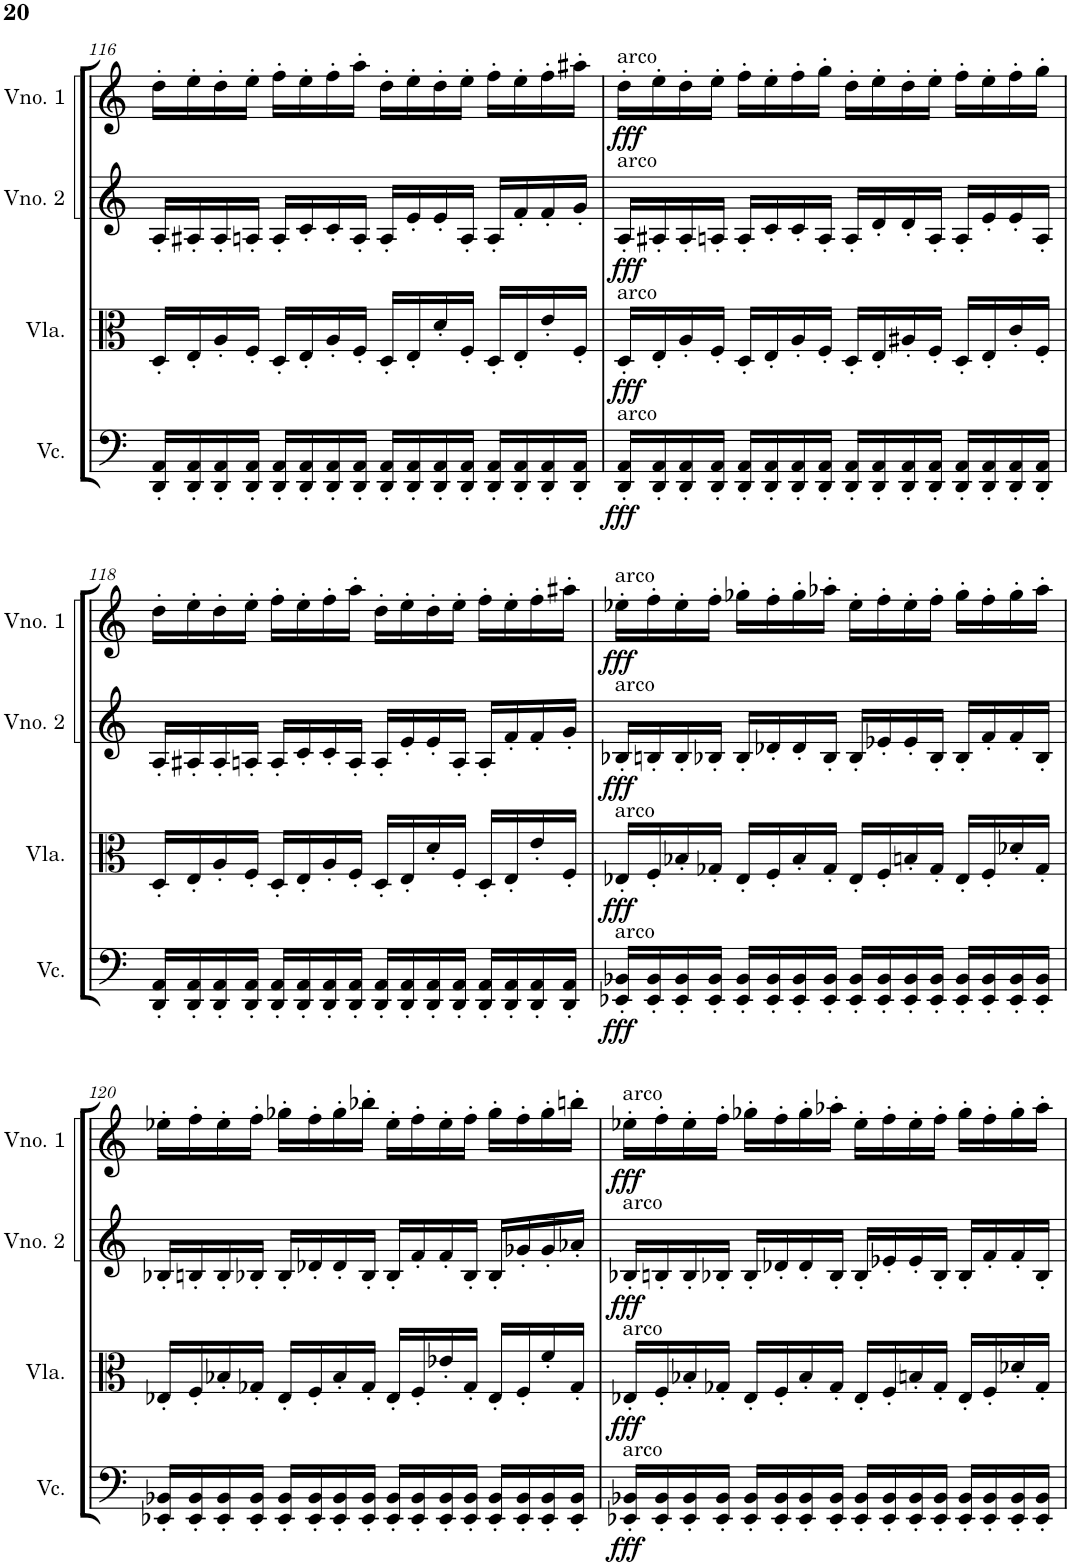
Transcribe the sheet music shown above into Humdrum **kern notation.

**kern	**dynam	**kern	**dynam	**kern	**dynam	**kern	**dynam
*part4	*part4	*part3	*part3	*part2	*part2	*part1	*part1
*staff4	*staff4	*staff3	*staff3	*staff2	*staff2	*staff1	*staff1
*I"Violoncelo	*	*I"Viola	*	*I"Violino 2	*	*I"Violino 1	*
*I'Vc.	*	*I'Vla.	*	*I'Vno. 2	*	*I'Vno. 1	*
!!LO:PB:g=z
*clefF4	*	*clefC3	*	*clefG2	*	*clefG2	*
*k[]	*	*k[]	*	*k[]	*	*k[]	*
*M4/4	*	*M4/4	*	*M4/4	*	*M4/4	*
=116	=116	=116	=116	=116	=116	=116	=116
16DD/' 16AA/'LL	.	16D'/LL	.	16A'/LL	.	16dd'\LL	.
16DD/' 16AA/'	.	16E'/	.	16A#X'/	.	16ee'\	.
16DD/' 16AA/'	.	16A'/	.	16A#'/	.	16dd'\	.
16DD/' 16AA/'JJ	.	16F'/JJ	.	16An'/JJ	.	16ee'\JJ	.
16DD/' 16AA/'LL	.	16D'/LL	.	16A'/LL	.	16ff'\LL	.
16DD/' 16AA/'	.	16E'/	.	16c'/	.	16ee'\	.
16DD/' 16AA/'	.	16A'/	.	16c'/	.	16ff'\	.
16DD/' 16AA/'JJ	.	16F'/JJ	.	16A'/JJ	.	16aa'\JJ	.
16DD/' 16AA/'LL	.	16D'/LL	.	16A'/LL	.	16dd'\LL	.
16DD/' 16AA/'	.	16E'/	.	16e'/	.	16ee'\	.
16DD/' 16AA/'	.	16d'/	.	16e'/	.	16dd'\	.
16DD/' 16AA/'JJ	.	16F'/JJ	.	16A'/JJ	.	16ee'\JJ	.
16DD/' 16AA/'LL	.	16D'/LL	.	16A'/LL	.	16ff'\LL	.
16DD/' 16AA/'	.	16E'/	.	16f'/	.	16ee'\	.
16DD/' 16AA/'	.	16e'/	.	16f'/	.	16ff'\	.
16DD/' 16AA/'JJ	.	16F'/JJ	.	16g'/JJ	.	16aa#X'\JJ	.
=117	=117	=117	=117	=117	=117	=117	=117
!	!	!	!	!	!	!LO:TX:a:t=arco	!
!	!	!	!	!LO:TX:a:t=arco	!	!	!
!	!	!LO:TX:a:t=arco	!	!	!	!	!
!LO:TX:a:t=arco	!	!	!	!	!	!	!
!	!LO:DY:b	!	!LO:DY:b	!	!LO:DY:b	!	!LO:DY:b
16DD/' 16AA/'LL	fff	16D'/LL	fff	16A'/LL	fff	16dd'\LL	fff
16DD/' 16AA/'	.	16E'/	.	16A#X'/	.	16ee'\	.
16DD/' 16AA/'	.	16A'/	.	16A#'/	.	16dd'\	.
16DD/' 16AA/'JJ	.	16F'/JJ	.	16An'/JJ	.	16ee'\JJ	.
16DD/' 16AA/'LL	.	16D'/LL	.	16A'/LL	.	16ff'\LL	.
16DD/' 16AA/'	.	16E'/	.	16c'/	.	16ee'\	.
16DD/' 16AA/'	.	16A'/	.	16c'/	.	16ff'\	.
16DD/' 16AA/'JJ	.	16F'/JJ	.	16A'/JJ	.	16gg'\JJ	.
16DD/' 16AA/'LL	.	16D'/LL	.	16A'/LL	.	16dd'\LL	.
16DD/' 16AA/'	.	16E'/	.	16d'/	.	16ee'\	.
16DD/' 16AA/'	.	16A#X'/	.	16d'/	.	16dd'\	.
16DD/' 16AA/'JJ	.	16F'/JJ	.	16A'/JJ	.	16ee'\JJ	.
16DD/' 16AA/'LL	.	16D'/LL	.	16A'/LL	.	16ff'\LL	.
16DD/' 16AA/'	.	16E'/	.	16e'/	.	16ee'\	.
16DD/' 16AA/'	.	16c'/	.	16e'/	.	16ff'\	.
16DD/' 16AA/'JJ	.	16F'/JJ	.	16A'/JJ	.	16gg'\JJ	.
!!LO:LB:g=z
=118	=118	=118	=118	=118	=118	=118	=118
16DD/' 16AA/'LL	.	16D'/LL	.	16A'/LL	.	16dd'\LL	.
16DD/' 16AA/'	.	16E'/	.	16A#X'/	.	16ee'\	.
16DD/' 16AA/'	.	16A'/	.	16A#'/	.	16dd'\	.
16DD/' 16AA/'JJ	.	16F'/JJ	.	16An'/JJ	.	16ee'\JJ	.
16DD/' 16AA/'LL	.	16D'/LL	.	16A'/LL	.	16ff'\LL	.
16DD/' 16AA/'	.	16E'/	.	16c'/	.	16ee'\	.
16DD/' 16AA/'	.	16A'/	.	16c'/	.	16ff'\	.
16DD/' 16AA/'JJ	.	16F'/JJ	.	16A'/JJ	.	16aa'\JJ	.
16DD/' 16AA/'LL	.	16D'/LL	.	16A'/LL	.	16dd'\LL	.
16DD/' 16AA/'	.	16E'/	.	16e'/	.	16ee'\	.
16DD/' 16AA/'	.	16d'/	.	16e'/	.	16dd'\	.
16DD/' 16AA/'JJ	.	16F'/JJ	.	16A'/JJ	.	16ee'\JJ	.
16DD/' 16AA/'LL	.	16D'/LL	.	16A'/LL	.	16ff'\LL	.
16DD/' 16AA/'	.	16E'/	.	16f'/	.	16ee'\	.
16DD/' 16AA/'	.	16e'/	.	16f'/	.	16ff'\	.
16DD/' 16AA/'JJ	.	16F'/JJ	.	16g'/JJ	.	16aa#X'\JJ	.
=119	=119	=119	=119	=119	=119	=119	=119
!	!	!	!	!	!	!LO:TX:a:t=arco	!
!	!	!	!	!LO:TX:a:t=arco	!	!	!
!	!	!LO:TX:a:t=arco	!	!	!	!	!
!LO:TX:a:t=arco	!	!	!	!	!	!	!
!	!LO:DY:b	!	!LO:DY:b	!	!LO:DY:b	!	!LO:DY:b
16EE-X/' 16BB-X/'LL	fff	16E-X'/LL	fff	16B-X'/LL	fff	16ee-X'\LL	fff
16EE-/' 16BB-/'	.	16F'/	.	16Bn'/	.	16ff'\	.
16EE-/' 16BB-/'	.	16B-X'/	.	16B'/	.	16ee-'\	.
16EE-/' 16BB-/'JJ	.	16G-X'/JJ	.	16B-X'/JJ	.	16ff'\JJ	.
16EE-/' 16BB-/'LL	.	16E-'/LL	.	16B-'/LL	.	16gg-X'\LL	.
16EE-/' 16BB-/'	.	16F'/	.	16d-X'/	.	16ff'\	.
16EE-/' 16BB-/'	.	16B-'/	.	16d-'/	.	16gg-'\	.
16EE-/' 16BB-/'JJ	.	16G-'/JJ	.	16B-'/JJ	.	16aa-X'\JJ	.
16EE-/' 16BB-/'LL	.	16E-'/LL	.	16B-'/LL	.	16ee-'\LL	.
16EE-/' 16BB-/'	.	16F'/	.	16e-X'/	.	16ff'\	.
16EE-/' 16BB-/'	.	16Bn'/	.	16e-'/	.	16ee-'\	.
16EE-/' 16BB-/'JJ	.	16G-'/JJ	.	16B-'/JJ	.	16ff'\JJ	.
16EE-/' 16BB-/'LL	.	16E-'/LL	.	16B-'/LL	.	16gg-'\LL	.
16EE-/' 16BB-/'	.	16F'/	.	16f'/	.	16ff'\	.
16EE-/' 16BB-/'	.	16d-X'/	.	16f'/	.	16gg-'\	.
16EE-/' 16BB-/'JJ	.	16G-'/JJ	.	16B-'/JJ	.	16aa-'\JJ	.
!!LO:LB:g=z
=120	=120	=120	=120	=120	=120	=120	=120
16EE-X/' 16BB-X/'LL	.	16E-X'/LL	.	16B-X'/LL	.	16ee-X'\LL	.
16EE-/' 16BB-/'	.	16F'/	.	16Bn'/	.	16ff'\	.
16EE-/' 16BB-/'	.	16B-X'/	.	16B'/	.	16ee-'\	.
16EE-/' 16BB-/'JJ	.	16G-X'/JJ	.	16B-X'/JJ	.	16ff'\JJ	.
16EE-/' 16BB-/'LL	.	16E-'/LL	.	16B-'/LL	.	16gg-X'\LL	.
16EE-/' 16BB-/'	.	16F'/	.	16d-X'/	.	16ff'\	.
16EE-/' 16BB-/'	.	16B-'/	.	16d-'/	.	16gg-'\	.
16EE-/' 16BB-/'JJ	.	16G-'/JJ	.	16B-'/JJ	.	16bb-X'\JJ	.
16EE-/' 16BB-/'LL	.	16E-'/LL	.	16B-'/LL	.	16ee-'\LL	.
16EE-/' 16BB-/'	.	16F'/	.	16f'/	.	16ff'\	.
16EE-/' 16BB-/'	.	16e-X'/	.	16f'/	.	16ee-'\	.
16EE-/' 16BB-/'JJ	.	16G-'/JJ	.	16B-'/JJ	.	16ff'\JJ	.
16EE-/' 16BB-/'LL	.	16E-'/LL	.	16B-'/LL	.	16gg-'\LL	.
16EE-/' 16BB-/'	.	16F'/	.	16g-X'/	.	16ff'\	.
16EE-/' 16BB-/'	.	16f'/	.	16g-'/	.	16gg-'\	.
16EE-/' 16BB-/'JJ	.	16G-'/JJ	.	16a-X'/JJ	.	16bbn'\JJ	.
=121	=121	=121	=121	=121	=121	=121	=121
!	!	!	!	!	!	!LO:TX:a:t=arco	!
!	!	!	!	!LO:TX:a:t=arco	!	!	!
!	!	!LO:TX:a:t=arco	!	!	!	!	!
!LO:TX:a:t=arco	!	!	!	!	!	!	!
!	!LO:DY:b	!	!LO:DY:b	!	!LO:DY:b	!	!LO:DY:b
16EE-X/' 16BB-X/'LL	fff	16E-X'/LL	fff	16B-X'/LL	fff	16ee-X'\LL	fff
16EE-/' 16BB-/'	.	16F'/	.	16Bn'/	.	16ff'\	.
16EE-/' 16BB-/'	.	16B-X'/	.	16B'/	.	16ee-'\	.
16EE-/' 16BB-/'JJ	.	16G-X'/JJ	.	16B-X'/JJ	.	16ff'\JJ	.
16EE-/' 16BB-/'LL	.	16E-'/LL	.	16B-'/LL	.	16gg-X'\LL	.
16EE-/' 16BB-/'	.	16F'/	.	16d-X'/	.	16ff'\	.
16EE-/' 16BB-/'	.	16B-'/	.	16d-'/	.	16gg-'\	.
16EE-/' 16BB-/'JJ	.	16G-'/JJ	.	16B-'/JJ	.	16aa-X'\JJ	.
16EE-/' 16BB-/'LL	.	16E-'/LL	.	16B-'/LL	.	16ee-'\LL	.
16EE-/' 16BB-/'	.	16F'/	.	16e-X'/	.	16ff'\	.
16EE-/' 16BB-/'	.	16Bn'/	.	16e-'/	.	16ee-'\	.
16EE-/' 16BB-/'JJ	.	16G-'/JJ	.	16B-'/JJ	.	16ff'\JJ	.
16EE-/' 16BB-/'LL	.	16E-'/LL	.	16B-'/LL	.	16gg-'\LL	.
16EE-/' 16BB-/'	.	16F'/	.	16f'/	.	16ff'\	.
16EE-/' 16BB-/'	.	16d-X'/	.	16f'/	.	16gg-'\	.
16EE-/' 16BB-/'JJ	.	16G-'/JJ	.	16B-'/JJ	.	16aa-'\JJ	.
=	=	=	=	=	=	=	=
*-	*-	*-	*-	*-	*-	*-	*-
